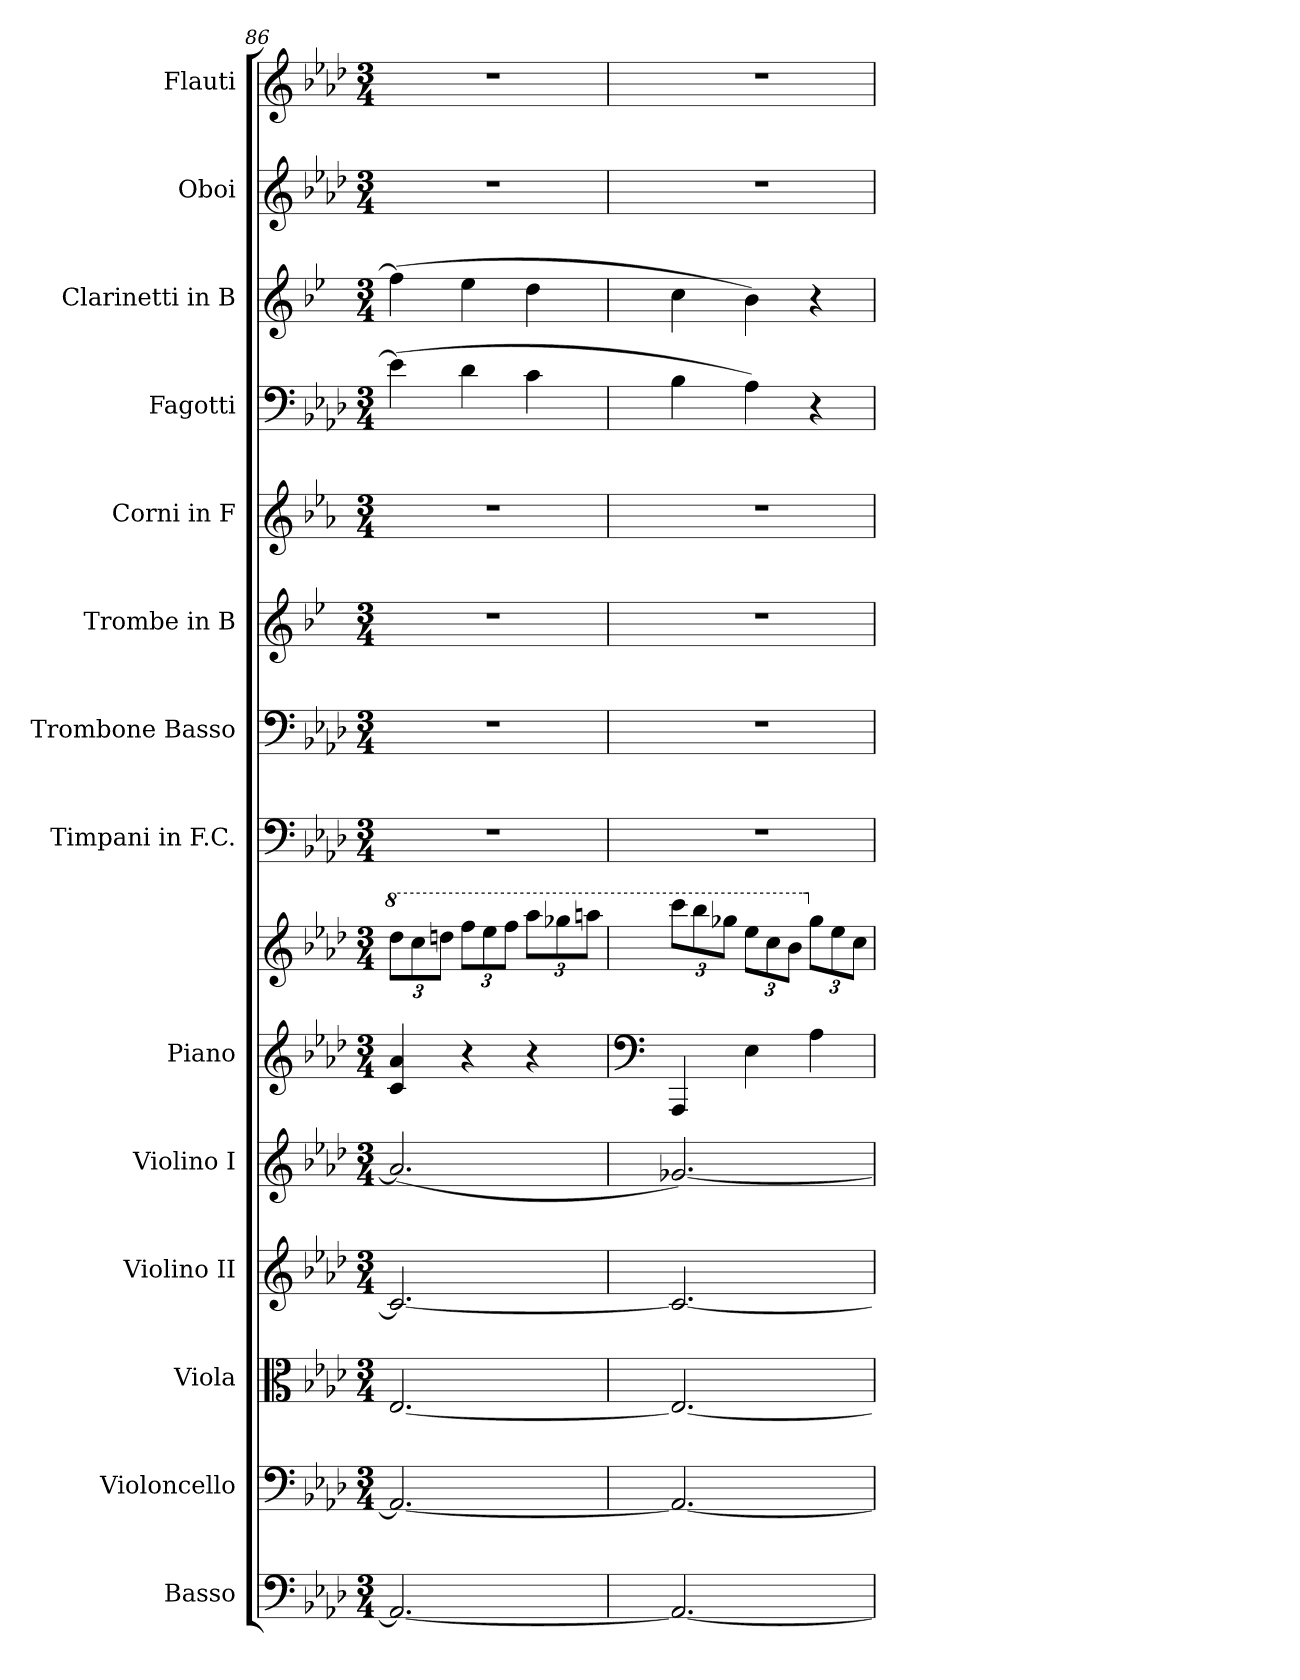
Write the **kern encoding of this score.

**kern	**kern	**kern	**kern	**kern	**kern	**kern	**kern	**kern	**kern	**kern	**kern	**kern	**kern	**kern
*part14	*part13	*part12	*part11	*part10	*part9	*part9	*part8	*part7	*part6	*part5	*part4	*part3	*part2	*part1
*staff15	*staff14	*staff13	*staff12	*staff11	*staff10	*staff9	*staff8	*staff7	*staff6	*staff5	*staff4	*staff3	*staff2	*staff1
*I"Basso	*I"Violoncello	*I"Viola	*I"Violino II	*I"Violino I	*I"Piano	*	*I"Timpani in F.C.	*I"Trombone Basso	*I"Trombe in B	*I"Corni in F	*I"Fagotti	*I"Clarinetti in B	*I"Oboi	*I"Flauti
*	*	*	*	*	*I'Pno.	*	*I'Timp.	*	*	*	*	*	*I'Ob.	*I'Fl.
*clefF4	*clefF4	*clefC3	*clefG2	*clefG2	*clefG2	*clefG2	*clefF4	*clefF4	*clefG2	*clefG2	*clefF4	*clefG2	*clefG2	*clefG2
*ITrd7c12	*	*	*	*	*	*	*	*	*ITrd1c2	*ITrd4c7	*	*ITrd1c2	*	*
*k[b-e-a-d-]	*k[b-e-a-d-]	*k[b-e-a-d-]	*k[b-e-a-d-]	*k[b-e-a-d-]	*k[b-e-a-d-]	*k[b-e-a-d-]	*k[b-e-a-d-]	*k[b-e-a-d-]	*k[b-e-a-d-]	*k[b-e-a-d-]	*k[b-e-a-d-]	*k[b-e-a-d-]	*k[b-e-a-d-]	*k[b-e-a-d-]
*M3/4	*M3/4	*M3/4	*M3/4	*M3/4	*M3/4	*M3/4	*M3/4	*M3/4	*M3/4	*M3/4	*M3/4	*M3/4	*M3/4	*M3/4
*	*	*	*	*	*	*8va	*	*	*	*	*	*	*	*
*	*	*	*	*	*	*Xbrackettup	*	*	*	*	*	*	*	*
=86	=86	=86	=86	=86	=86	=86	=86	=86	=86	=86	=86	=86	=86	=86
2.AAA-/_	2.AA-/_	[2.E-/	2.c/_	(<2.a-/]	4c/ 4a-/	12ddd-\L	2.r	2.r	2.r	2.r	(>4e-\]	(>4ee-\]	2.r	2.r
.	.	.	.	.	.	12ccc\	.	.	.	.	.	.	.	.
.	.	.	.	.	.	12dddn\J	.	.	.	.	.	.	.	.
.	.	.	.	.	4r	12fff\L	.	.	.	.	4d-\	4dd-\	.	.
.	.	.	.	.	.	12eee-\	.	.	.	.	.	.	.	.
.	.	.	.	.	.	12fff\J	.	.	.	.	.	.	.	.
.	.	.	.	.	4r	12aaa-\L	.	.	.	.	4c\	4cc\	.	.
.	.	.	.	.	.	12ggg-X\	.	.	.	.	.	.	.	.
.	.	.	.	.	.	12aaan\J	.	.	.	.	.	.	.	.
=87	=87	=87	=87	=87	=87	=87	=87	=87	=87	=87	=87	=87	=87	=87
*	*	*	*	*	*clefF4	*	*	*	*	*	*	*	*	*
2.AAA-/_	2.AA-/_	2.E-/_	2.c/_	[2.g-X/)	4AAA-/	12cccc\L	2.r	2.r	2.r	2.r	4B-\	4b-\	2.r	2.r
.	.	.	.	.	.	12bbb-\	.	.	.	.	.	.	.	.
.	.	.	.	.	.	12ggg-X\J	.	.	.	.	.	.	.	.
.	.	.	.	.	4E-\	12eee-\L	.	.	.	.	4A-\)	4a-\)	.	.
.	.	.	.	.	.	12ccc\	.	.	.	.	.	.	.	.
.	.	.	.	.	.	12bb-\J	.	.	.	.	.	.	.	.
*	*	*	*	*	*	*X8va	*	*	*	*	*	*	*	*
.	.	.	.	.	4A-\	12gg-\L	.	.	.	.	4r	4r	.	.
.	.	.	.	.	.	12ee-\	.	.	.	.	.	.	.	.
.	.	.	.	.	.	12cc\J	.	.	.	.	.	.	.	.
=	=	=	=	=	=	=	=	=	=	=	=	=	=	=
*-	*-	*-	*-	*-	*-	*-	*-	*-	*-	*-	*-	*-	*-	*-
